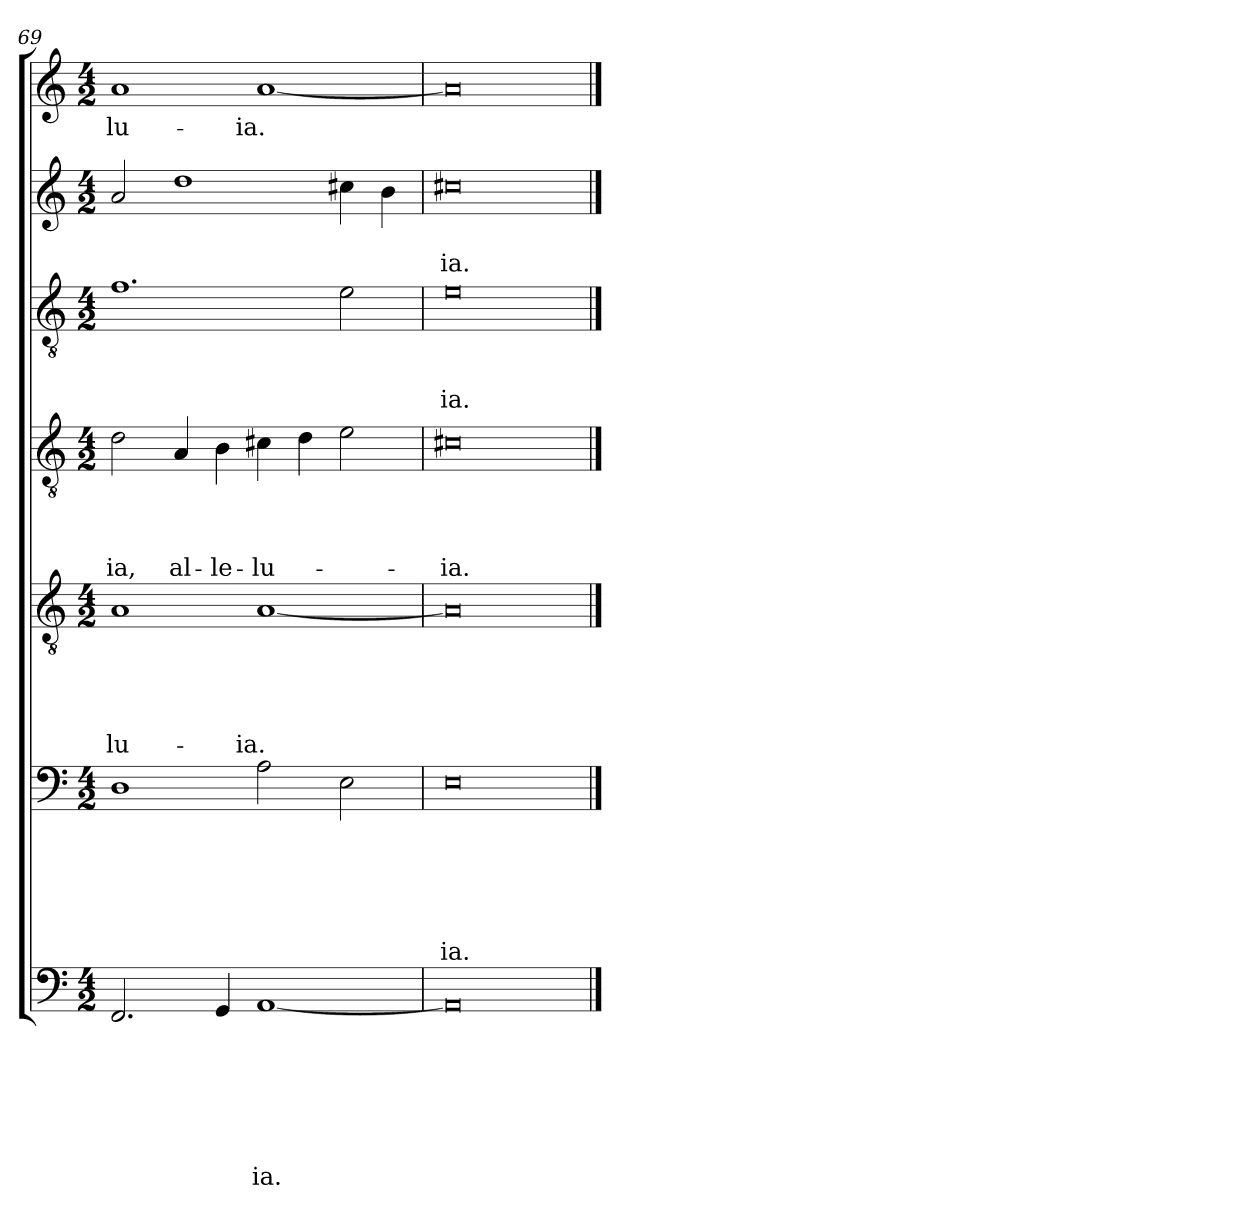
**kern	**text	**text	**text	**text	**text	**text	**text	**kern	**text	**text	**text	**text	**text	**text	**kern	**text	**text	**text	**text	**text	**kern	**text	**text	**text	**text	**kern	**text	**text	**text	**kern	**text	**text	**kern	**text
*part7	*part7	*part7	*part7	*part7	*part7	*part7	*part7	*part6	*part6	*part6	*part6	*part6	*part6	*part6	*part5	*part5	*part5	*part5	*part5	*part5	*part4	*part4	*part4	*part4	*part4	*part3	*part3	*part3	*part3	*part2	*part2	*part2	*part1	*part1
*staff7	*staff7	*staff7	*staff7	*staff7	*staff7	*staff7	*staff7	*staff6	*staff6	*staff6	*staff6	*staff6	*staff6	*staff6	*staff5	*staff5	*staff5	*staff5	*staff5	*staff5	*staff4	*staff4	*staff4	*staff4	*staff4	*staff3	*staff3	*staff3	*staff3	*staff2	*staff2	*staff2	*staff1	*staff1
*clefF4	*	*	*	*	*	*	*	*clefF4	*	*	*	*	*	*	*clefGv2	*	*	*	*	*	*clefGv2	*	*	*	*	*clefGv2	*	*	*	*clefG2	*	*	*clefG2	*
*k[]	*	*	*	*	*	*	*	*k[]	*	*	*	*	*	*	*k[]	*	*	*	*	*	*k[]	*	*	*	*	*k[]	*	*	*	*k[]	*	*	*k[]	*
*a:	*	*	*	*	*	*	*	*a:	*	*	*	*	*	*	*a:	*	*	*	*	*	*a:	*	*	*	*	*a:	*	*	*	*a:	*	*	*a:	*
*M4/2	*	*	*	*	*	*	*	*M4/2	*	*	*	*	*	*	*M4/2	*	*	*	*	*	*M4/2	*	*	*	*	*M4/2	*	*	*	*M4/2	*	*	*M4/2	*
=69	=69	=69	=69	=69	=69	=69	=69	=69	=69	=69	=69	=69	=69	=69	=69	=69	=69	=69	=69	=69	=69	=69	=69	=69	=69	=69	=69	=69	=69	=69	=69	=69	=69	=69
!	!	!	!	!	!	!	!	!	!	!	!	!	!	!	!	!	!	!	!	!LO:LY:b	!	!	!	!	!LO:LY:b	!	!	!	!	!	!	!	!	!LO:LY:b
2.FF/	.	.	.	.	.	.	.	1D	.	.	.	.	.	.	1A	.	.	.	.	-lu-	2d\	.	.	.	-ia,	1.f	.	.	.	2a/	.	.	1a	-lu-
!	!	!	!	!	!	!	!	!	!	!	!	!	!	!	!	!	!	!	!	!	!	!	!	!	!LO:LY:b	!	!	!	!	!	!	!	!	!
.	.	.	.	.	.	.	.	.	.	.	.	.	.	.	.	.	.	.	.	.	4A/	.	.	.	al-	.	.	.	.	1dd	.	.	.	.
!	!	!	!	!	!	!	!	!	!	!	!	!	!	!	!	!	!	!	!	!	!	!	!	!	!LO:LY:b	!	!	!	!	!	!	!	!	!
4GG/	.	.	.	.	.	.	.	.	.	.	.	.	.	.	.	.	.	.	.	.	4B\	.	.	.	-le-	.	.	.	.	.	.	.	.	.
!	!	!	!	!	!	!	!LO:LY:b	!	!	!	!	!	!	!	!	!	!	!	!	!LO:LY:b	!	!	!	!	!LO:LY:b	!	!	!	!	!	!	!	!	!LO:LY:b
[1AA	.	.	.	.	.	.	ia.	2A\	.	.	.	.	.	.	[1A	.	.	.	.	-ia.	4c#X\	.	.	.	-lu-	.	.	.	.	.	.	.	[1a	-ia.
.	.	.	.	.	.	.	.	.	.	.	.	.	.	.	.	.	.	.	.	.	4d\	.	.	.	.	.	.	.	.	.	.	.	.	.
.	.	.	.	.	.	.	.	2E\	.	.	.	.	.	.	.	.	.	.	.	.	2e\	.	.	.	.	2e\	.	.	.	4cc#X\	.	.	.	.
.	.	.	.	.	.	.	.	.	.	.	.	.	.	.	.	.	.	.	.	.	.	.	.	.	.	.	.	.	.	4b\	.	.	.	.
=70	=70	=70	=70	=70	=70	=70	=70	=70	=70	=70	=70	=70	=70	=70	=70	=70	=70	=70	=70	=70	=70	=70	=70	=70	=70	=70	=70	=70	=70	=70	=70	=70	=70	=70
!	!	!	!	!	!	!	!	!	!	!	!	!	!	!LO:LY:b	!	!	!	!	!	!	!	!	!	!	!LO:LY:b	!	!	!	!LO:LY:b	!	!	!LO:LY:b	!	!
0AA]	.	.	.	.	.	.	.	0E	.	.	.	.	.	-ia.	0A]	.	.	.	.	.	0c#X	.	.	.	-ia.	0e	.	.	-ia.	0cc#X	.	-ia.	0a]	.
==	==	==	==	==	==	==	==	==	==	==	==	==	==	==	==	==	==	==	==	==	==	==	==	==	==	==	==	==	==	==	==	==	==	==
*-	*-	*-	*-	*-	*-	*-	*-	*-	*-	*-	*-	*-	*-	*-	*-	*-	*-	*-	*-	*-	*-	*-	*-	*-	*-	*-	*-	*-	*-	*-	*-	*-	*-	*-
